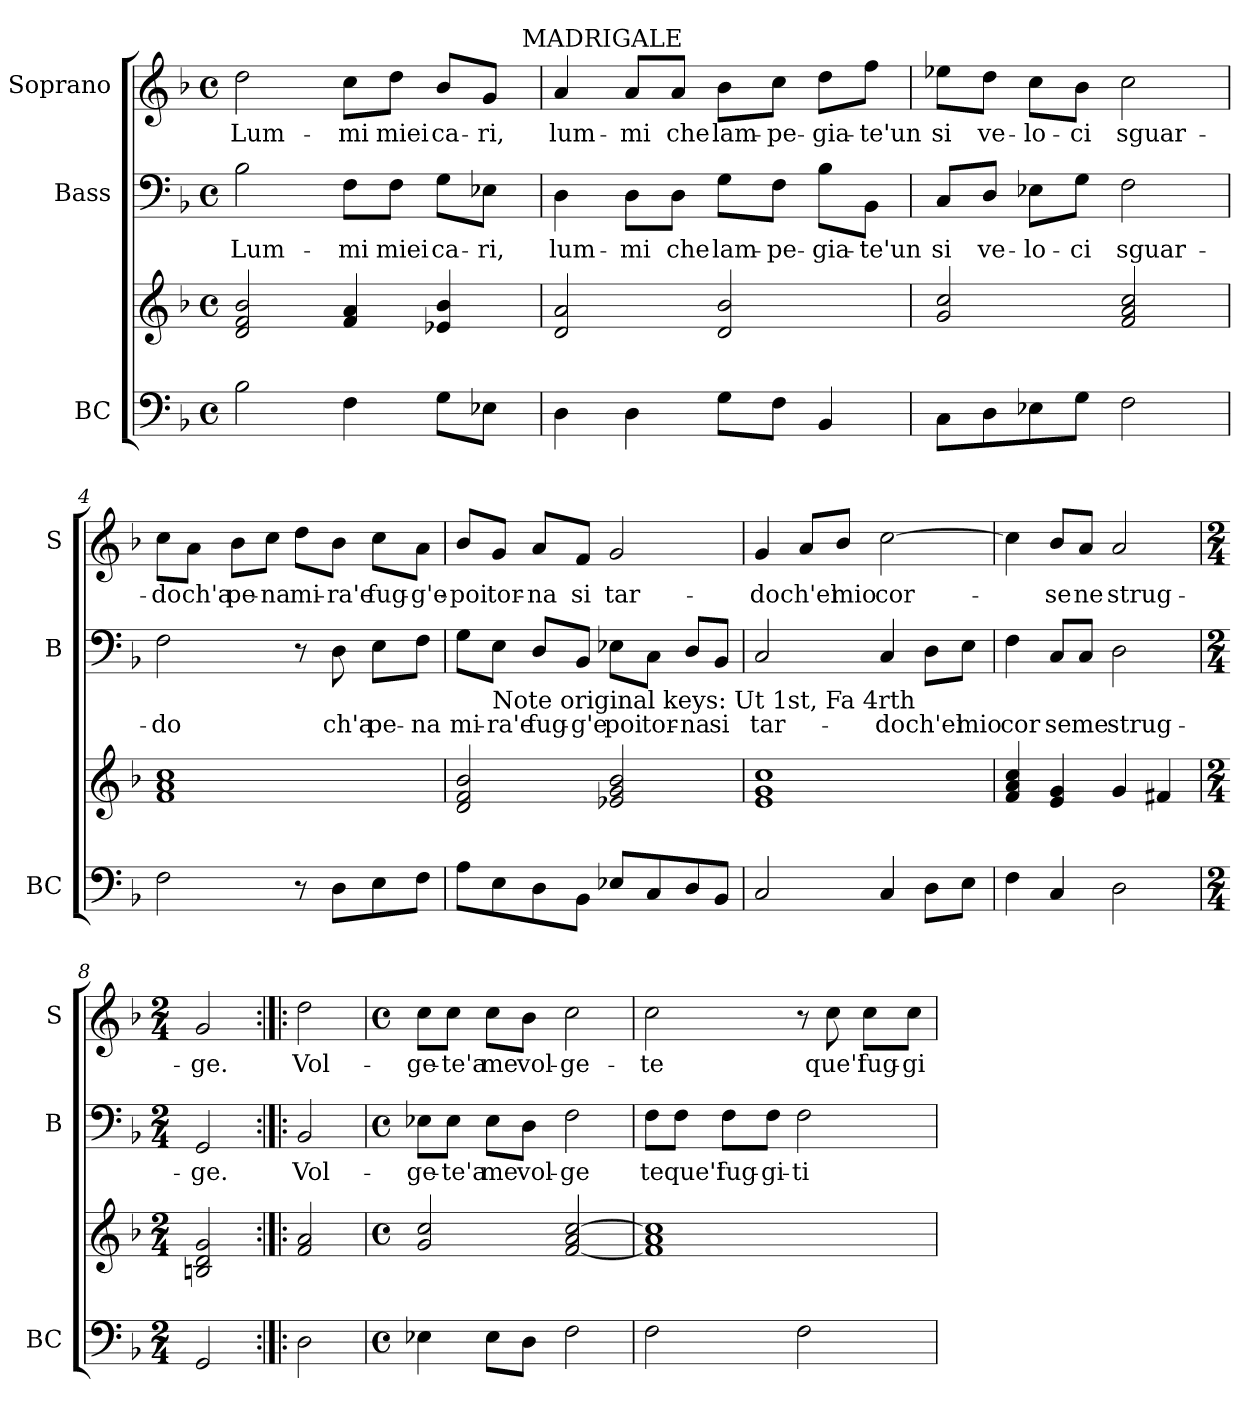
**kern	**kern	**kern	**text	**kern	**text
*part3	*part3	*part2	*part2	*part1	*part1
*staff4	*staff3	*staff2	*staff2	*staff1	*staff1
*I"BC	*	*I"Bass	*	*I"Soprano	*
*I'BC	*	*I'B	*	*I'S	*
*clefF4	*clefG2	*clefF4	*	*clefG2	*
*k[b-]	*k[b-]	*k[b-]	*	*k[b-]	*
*F:	*F:	*F:	*	*F:	*
*M4/4	*M4/4	*M4/4	*	*M4/4	*
*met(c)	*met(c)	*met(c)	*	*met(c)	*
=1	=1	=1	=1	=1	=1
!	!	!	!	!LO:TX:a:t=Source&colon; Madrigali et Arie---Libro secondo---Venetia---A.Raverij.1609.	!
!	!	!	!	!LO:TX:a:t=Editor&colon; André Vierendeels (16/11/08)\nContinuo&colon; André Vierendeels	!
*	*	*	*	*^	*
2B-\	2d/ 2f/ 2b-/	2B-\	Lum-	2dd\	2ryy	Lum-
4F\	4f/ 4a/	8F\L	-mi	8cc\L	4...ryy	-mi
.	.	8F\J	miei	8dd\J	.	miei
8G\L	4e-X/ 4b-/	8G\L	ca-	8b-/L	.	ca-
8E-X\J	.	8E-X\J	-ri,	8g/J	.	-ri,
!	!	!	!	!	!LO:TX:a:t=MADRIGALE	!
.	.	.	.	.	32ryy	.
*	*	*	*	*v	*v	*
=2	=2	=2	=2	=2	=2
4D\	2d/ 2a/	4D\	lum-	4a/	lum-
4D\	.	8D\L	-mi	8a/L	-mi
.	.	8D\J	che	8a/J	che
8G\L	2d/ 2b-/	8G\L	lam-	8b-\L	lam-
8F\J	.	8F\J	-pe-	8cc\J	-pe-
4BB-/	.	8B-\L	-gia-	8dd\L	-gia-
.	.	8BB-\J	-te'un	8ff\J	-te'un
=3	=3	=3	=3	=3	=3
8C\L	2g/ 2cc/	8C/L	si	8ee-X\L	si
8D\	.	8D/J	ve-	8dd\J	ve-
8E-X\	.	8E-X\L	-lo-	8cc\L	-lo-
8G\J	.	8G\J	-ci	8b-\J	-ci
2F\	2f/ 2a/ 2cc/	2F\	sguar-	2cc\	sguar-
!!LO:LB:g=z
=4	=4	=4	=4	=4	=4
2F\	1f 1a 1cc	2F\	-do	8cc\L	-do
.	.	.	.	8a\J	ch'a
.	.	.	.	8b-\L	pe-
.	.	.	.	8cc\J	-na
8r	.	8r	.	8dd\L	mi-
8D\L	.	8D\	ch'a	8b-\J	-ra'e
8E\	.	8E\L	pe-	8cc\L	fug-
8F\J	.	8F\J	-na	8a\J	-g'e-
=5	=5	=5	=5	=5	=5
8A\L	2d/ 2f/ 2b-/	8G\L	mi-	8b-/L	-poi
!	!	!LO:TX:b:t=Note original keys&colon; Ut 1st, Fa 4rth	!	!	!
8E\	.	8E\J	-ra'e	8g/J	tor-
8D\	.	8D/L	fug-	8a/L	-na
8BB-\J	.	8BB-/J	-g'e	8f/J	si
8E-X/L	2e-X/ 2g/ 2b-/	8E-X\L	poi	2g/	tar-
8C/	.	8C\J	tor-	.	.
8D/	.	8D/L	-na	.	.
8BB-/J	.	8BB-/J	si	.	.
=6	=6	=6	=6	=6	=6
2C/	1e 1g 1cc	2C/	tar-	4g/	-do
.	.	.	.	8a/L	ch'el
.	.	.	.	8b-/J	mio
4C/	.	4C/	-do	[2cc\	cor-
8D\L	.	8D\L	ch'el	.	.
8E\J	.	8E\J	mio	.	.
=7	=7	=7	=7	=7	=7
4F\	4f/ 4a/ 4cc/	4F\	cor	4cc\]	.
4C/	4e/ 4g/	8C/L	se	8b-/L	-se
.	.	8C/J	me	8a/J	ne
2D\	4g/	2D\	strug-	2a/	strug-
.	4f#X/	.	.	.	.
=8	=8	=8	=8	=8	=8
*M2/4	*M2/4	*M2/4	*	*M2/4	*
2GG/	2Bn/ 2d/ 2g/	2GG/	-ge.	2g/	-ge.
!!LO:LB:g=z
=9:|!|:	=9:|!|:	=9:|!|:	=9:|!|:	=9:|!|:	=9:|!|:
2D\	2f/ 2a/	2BB-/	Vol-	2dd\	Vol-
=10	=10	=10	=10	=10	=10
*M4/4	*M4/4	*M4/4	*	*M4/4	*
*met(c)	*met(c)	*met(c)	*	*met(c)	*
4E-X\	2g/ 2cc/	8E-X\L	-ge-	8cc\L	-ge-
.	.	8E-\J	-te'a	8cc\J	-te'a
8E-\L	.	8E-\L	me	8cc\L	me
8D\J	.	8D\J	vol-	8b-\J	vol-
2F\	[2f/ 2a/ [2cc/	2F\	-ge	2cc\	-ge-
=11	=11	=11	=11	=11	=11
2F\	1f] 1a 1cc]	8F\L	te	2cc\	-te
.	.	8F\J	que'i	.	.
.	.	8F\L	fug-	.	.
.	.	8F\J	-gi-	.	.
2F\	.	2F\	-ti-	8r	.
.	.	.	.	8cc\	que'i
.	.	.	.	8cc\L	fug-
.	.	.	.	8cc\J	-gi-
=	=	=	=	=	=
*-	*-	*-	*-	*-	*-
